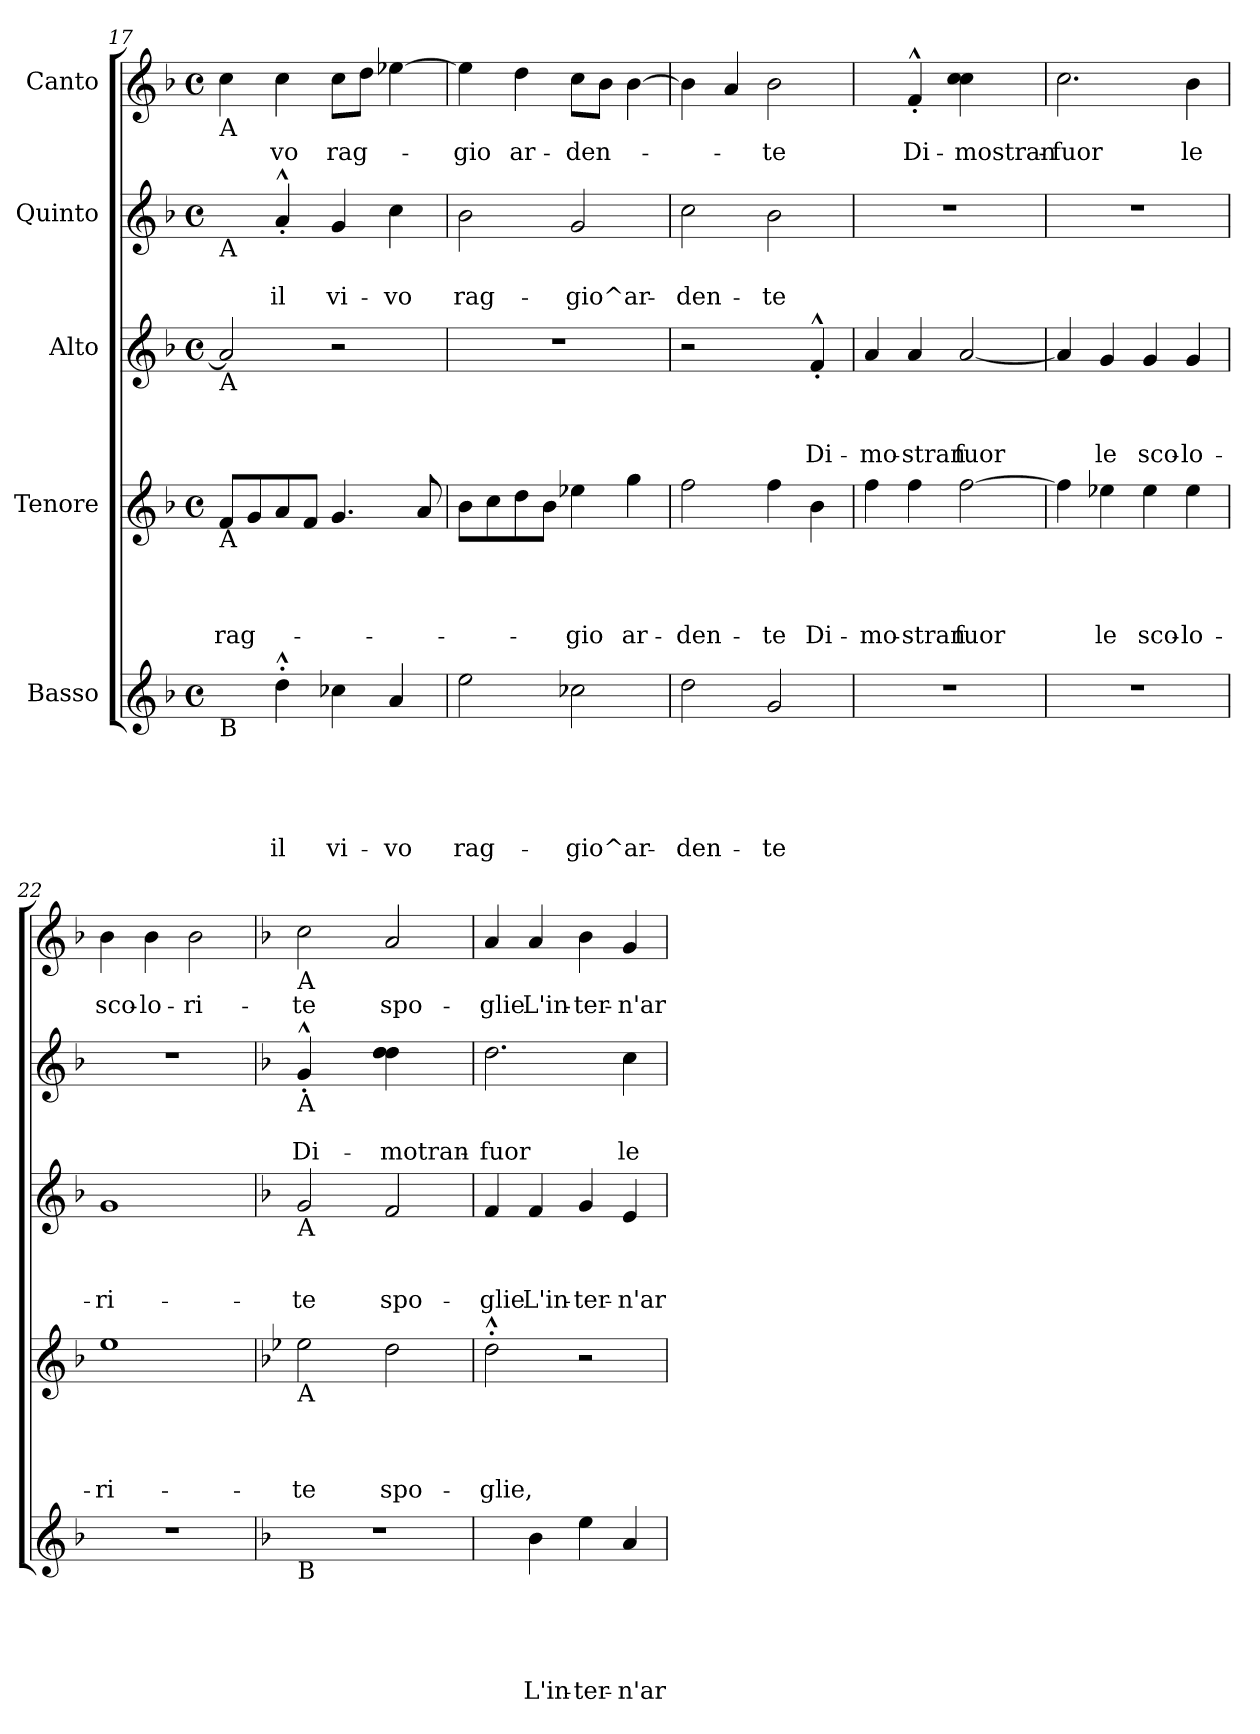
**kern	**text	**text	**text	**text	**text	**kern	**text	**text	**text	**text	**kern	**text	**text	**text	**kern	**text	**text	**kern	**text
*part5	*part5	*part5	*part5	*part5	*part5	*part4	*part4	*part4	*part4	*part4	*part3	*part3	*part3	*part3	*part2	*part2	*part2	*part1	*part1
*staff5	*staff5	*staff5	*staff5	*staff5	*staff5	*staff4	*staff4	*staff4	*staff4	*staff4	*staff3	*staff3	*staff3	*staff3	*staff2	*staff2	*staff2	*staff1	*staff1
*I"Basso	*	*	*	*	*	*I"Tenore	*	*	*	*	*I"Alto	*	*	*	*I"Quinto	*	*	*I"Canto	*
!!LO:PB:g=z
*clefG2	*	*	*	*	*	*clefG2	*	*	*	*	*clefG2	*	*	*	*clefG2	*	*	*clefG2	*
*k[b-]	*	*	*	*	*	*k[b-]	*	*	*	*	*k[b-]	*	*	*	*k[b-]	*	*	*k[b-]	*
*F:	*	*	*	*	*	*F:	*	*	*	*	*F:	*	*	*	*F:	*	*	*F:	*
*M4/4	*	*	*	*	*	*M4/4	*	*	*	*	*M4/4	*	*	*	*M4/4	*	*	*M4/4	*
*met(c)	*	*	*	*	*	*met(c)	*	*	*	*	*met(c)	*	*	*	*met(c)	*	*	*met(c)	*
=17	=17	=17	=17	=17	=17	=17	=17	=17	=17	=17	=17	=17	=17	=17	=17	=17	=17	=17	=17
!	!	!	!	!	!	!	!	!	!	!	!	!	!	!	!	!	!	!LO:TX:b:t=A	!
!	!	!	!	!	!	!	!	!	!	!	!	!	!	!	!LO:TX:b:t=A	!	!	!	!
!	!	!	!	!	!	!	!	!	!	!	!LO:TX:b:t=A	!	!	!	!	!	!	!	!
!	!	!	!	!	!	!LO:TX:b:t=A	!	!	!	!	!	!	!	!	!	!	!	!	!
!LO:TX:b:t=B	!	!	!	!	!	!	!	!	!	!	!	!	!	!	!	!	!	!	!
!	!	!	!	!	!	!	!	!	!	!LO:LY:b	!	!	!	!	!	!	!	!	!
4ryy	.	.	.	.	.	8f/L	.	.	.	rag-	2a/]	.	.	.	4ryy	.	.	4cc\	.
.	.	.	.	.	.	8g/	.	.	.	.	.	.	.	.	.	.	.	.	.
!	!	!	!	!	!LO:LY:b	!	!	!	!	!	!	!	!	!	!	!	!LO:LY:b	!	!LO:LY:b
4dd^^>'>\	.	.	.	.	il	8a/	.	.	.	.	.	.	.	.	4a^^<'</	.	il	4cc\	-vo
.	.	.	.	.	.	8f/J	.	.	.	.	.	.	.	.	.	.	.	.	.
!	!	!	!	!	!LO:LY:b	!	!	!	!	!	!	!	!	!	!	!	!LO:LY:b	!	!LO:LY:b
4cc-X\	.	.	.	.	vi-	4.g/	.	.	.	.	2r	.	.	.	4g/	.	vi-	8cc\L	rag-
.	.	.	.	.	.	.	.	.	.	.	.	.	.	.	.	.	.	8dd\J	.
!	!	!	!	!	!LO:LY:b	!	!	!	!	!	!	!	!	!	!	!	!LO:LY:b	!	!
4a/	.	.	.	.	-vo	.	.	.	.	.	.	.	.	.	4cc\	.	-vo	[>4ee-X\	.
.	.	.	.	.	.	8a/	.	.	.	.	.	.	.	.	.	.	.	.	.
=18	=18	=18	=18	=18	=18	=18	=18	=18	=18	=18	=18	=18	=18	=18	=18	=18	=18	=18	=18
!	!	!	!	!	!LO:LY:b	!	!	!	!	!	!	!	!	!	!	!	!LO:LY:b	!	!LO:LY:b
2ee\	.	.	.	.	rag-	8b-\L	.	.	.	.	1r	.	.	.	2b-\	.	rag-	4ee-\]	-gio
.	.	.	.	.	.	8cc\	.	.	.	.	.	.	.	.	.	.	.	.	.
!	!	!	!	!	!	!	!	!	!	!	!	!	!	!	!	!	!	!	!LO:LY:b
.	.	.	.	.	.	8dd\	.	.	.	.	.	.	.	.	.	.	.	4dd\	ar-
.	.	.	.	.	.	8b-\J	.	.	.	.	.	.	.	.	.	.	.	.	.
!	!	!	!	!	!LO:LY:b	!	!	!	!	!LO:LY:b	!	!	!	!	!	!	!LO:LY:b	!	!LO:LY:b
2cc-X\	.	.	.	.	-gio^ar-	4ee-X\	.	.	.	-gio	.	.	.	.	2g/	.	-gio^ar-	8cc\L	-den-
.	.	.	.	.	.	.	.	.	.	.	.	.	.	.	.	.	.	8b-\J	.
!	!	!	!	!	!	!	!	!	!	!LO:LY:b	!	!	!	!	!	!	!	!	!
.	.	.	.	.	.	4gg\	.	.	.	ar-	.	.	.	.	.	.	.	[>4b-\	.
=19	=19	=19	=19	=19	=19	=19	=19	=19	=19	=19	=19	=19	=19	=19	=19	=19	=19	=19	=19
!	!	!	!	!	!LO:LY:b	!	!	!	!	!LO:LY:b	!	!	!	!	!	!	!LO:LY:b	!	!
2dd\	.	.	.	.	-den-	2ff\	.	.	.	-den-	2r	.	.	.	2cc\	.	-den-	4b-\]	.
.	.	.	.	.	.	.	.	.	.	.	.	.	.	.	.	.	.	4a/	.
!	!	!	!	!	!LO:LY:b	!	!	!	!	!LO:LY:b	!	!	!	!	!	!	!LO:LY:b	!	!LO:LY:b
2g/	.	.	.	.	-te	4ff\	.	.	.	-te	4ryy	.	.	.	2b-\	.	-te	2b-\	-te
!	!	!	!	!	!	!	!	!	!	!LO:LY:b	!	!	!	!LO:LY:b	!	!	!	!	!
.	.	.	.	.	.	4b-\	.	.	.	Di-	4f^^<'</	.	.	Di-	.	.	.	.	.
=20	=20	=20	=20	=20	=20	=20	=20	=20	=20	=20	=20	=20	=20	=20	=20	=20	=20	=20	=20
!	!	!	!	!	!	!	!	!	!	!LO:LY:b	!	!	!	!LO:LY:b	!	!	!	!	!
1r	.	.	.	.	.	4ff\	.	.	.	-mo-	4a/	.	.	-mo-	1r	.	.	4ryy	.
!	!	!	!	!	!	!	!	!	!	!LO:LY:b	!	!	!	!LO:LY:b	!	!	!	!	!LO:LY:b
.	.	.	.	.	.	4ff\	.	.	.	-stran	4a/	.	.	-stran	.	.	.	4f^^<'</	Di-
!	!	!	!	!	!	!	!	!	!	!LO:LY:b	!	!	!	!LO:LY:b	!	!	!	!	!LO:LY:b
.	.	.	.	.	.	[>2ff\	.	.	.	fuor	[<2a/	.	.	fuor	.	.	.	4cc\ 4cc\	-mostran-
.	.	.	.	.	.	.	.	.	.	.	.	.	.	.	.	.	.	4ryy	.
=21	=21	=21	=21	=21	=21	=21	=21	=21	=21	=21	=21	=21	=21	=21	=21	=21	=21	=21	=21
!	!	!	!	!	!	!	!	!	!	!	!	!	!	!	!	!	!	!	!LO:LY:b
1r	.	.	.	.	.	4ff\]	.	.	.	.	4a/]	.	.	.	1r	.	.	2.cc\	-fuor
!	!	!	!	!	!	!	!	!	!	!LO:LY:b	!	!	!	!LO:LY:b	!	!	!	!	!
.	.	.	.	.	.	4ee-X\	.	.	.	le	4g/	.	.	le	.	.	.	.	.
!	!	!	!	!	!	!	!	!	!	!LO:LY:b	!	!	!	!LO:LY:b	!	!	!	!	!
.	.	.	.	.	.	4ee-\	.	.	.	sco-	4g/	.	.	sco-	.	.	.	.	.
!	!	!	!	!	!	!	!	!	!	!LO:LY:b	!	!	!	!LO:LY:b	!	!	!	!	!LO:LY:b
.	.	.	.	.	.	4ee-\	.	.	.	-lo-	4g/	.	.	-lo-	.	.	.	4b-\	le
=22	=22	=22	=22	=22	=22	=22	=22	=22	=22	=22	=22	=22	=22	=22	=22	=22	=22	=22	=22
!	!	!	!	!	!	!	!	!	!	!LO:LY:b	!	!	!	!LO:LY:b	!	!	!	!	!LO:LY:b
1r	.	.	.	.	.	1ee	.	.	.	-ri-	1g	.	.	-ri-	1r	.	.	4b-\	sco-
!	!	!	!	!	!	!	!	!	!	!	!	!	!	!	!	!	!	!	!LO:LY:b
.	.	.	.	.	.	.	.	.	.	.	.	.	.	.	.	.	.	4b-\	-lo-
!	!	!	!	!	!	!	!	!	!	!	!	!	!	!	!	!	!	!	!LO:LY:b
.	.	.	.	.	.	.	.	.	.	.	.	.	.	.	.	.	.	2b-\	-ri-
!!LO:LB:g=z
=23	=23	=23	=23	=23	=23	=23	=23	=23	=23	=23	=23	=23	=23	=23	=23	=23	=23	=23	=23
*	*	*	*	*	*	*k[b-e-]	*	*	*	*	*	*	*	*	*	*	*	*	*
*	*	*	*	*	*	*B-:	*	*	*	*	*	*	*	*	*	*	*	*	*
!	!	!	!	!	!	!	!	!	!	!	!	!	!	!	!	!	!	!LO:TX:b:t=A	!
!	!	!	!	!	!	!	!	!	!	!	!	!	!	!	!LO:TX:b:t=A	!	!	!	!
!	!	!	!	!	!	!	!	!	!	!	!LO:TX:b:t=A	!	!	!	!	!	!	!	!
!	!	!	!	!	!	!LO:TX:b:t=A	!	!	!	!	!	!	!	!	!	!	!	!	!
!LO:TX:b:t=B	!	!	!	!	!	!	!	!	!	!	!	!	!	!	!	!	!	!	!
!	!	!	!	!	!	!	!	!	!	!LO:LY:b	!	!	!	!LO:LY:b	!	!	!LO:LY:b	!	!LO:LY:b
1r	.	.	.	.	.	2ee-\	.	.	.	-te	2g/	.	.	-te	4g^^<'</	.	Di-	2cc\	-te
.	.	.	.	.	.	.	.	.	.	.	.	.	.	.	4ryy	.	.	.	.
!	!	!	!	!	!	!	!	!	!	!LO:LY:b	!	!	!	!LO:LY:b	!	!	!LO:LY:b	!	!LO:LY:b
.	.	.	.	.	.	2dd\	.	.	.	spo-	2f/	.	.	spo-	4dd\ 4dd\	.	-motran-	2a/	spo-
.	.	.	.	.	.	.	.	.	.	.	.	.	.	.	4ryy	.	.	.	.
=24	=24	=24	=24	=24	=24	=24	=24	=24	=24	=24	=24	=24	=24	=24	=24	=24	=24	=24	=24
!	!	!	!	!	!	!	!	!	!	!LO:LY:b	!	!	!	!LO:LY:b	!	!	!LO:LY:b	!	!LO:LY:b
4ryy	.	.	.	.	.	2dd^^>'>\	.	.	.	-glie,	4f/	.	.	-glie	2.dd\	.	-fuor	4a/	-glie
!	!	!	!	!	!LO:LY:b	!	!	!	!	!	!	!	!	!LO:LY:b	!	!	!	!	!LO:LY:b
4b-\	.	.	.	.	L'in-	.	.	.	.	.	4f/	.	.	L'in-	.	.	.	4a/	L'in-
!	!	!	!	!	!LO:LY:b	!	!	!	!	!	!	!	!	!LO:LY:b	!	!	!	!	!LO:LY:b
4ee\	.	.	.	.	-ter-	2r	.	.	.	.	4g/	.	.	-ter-	.	.	.	4b-\	-ter-
!	!	!	!	!	!LO:LY:b	!	!	!	!	!	!	!	!	!LO:LY:b	!	!	!LO:LY:b	!	!LO:LY:b
4a/	.	.	.	.	-n'ar-	.	.	.	.	.	4e/	.	.	-n'ar-	4cc\	.	le	4g/	-n'ar-
=	=	=	=	=	=	=	=	=	=	=	=	=	=	=	=	=	=	=	=
*-	*-	*-	*-	*-	*-	*-	*-	*-	*-	*-	*-	*-	*-	*-	*-	*-	*-	*-	*-
